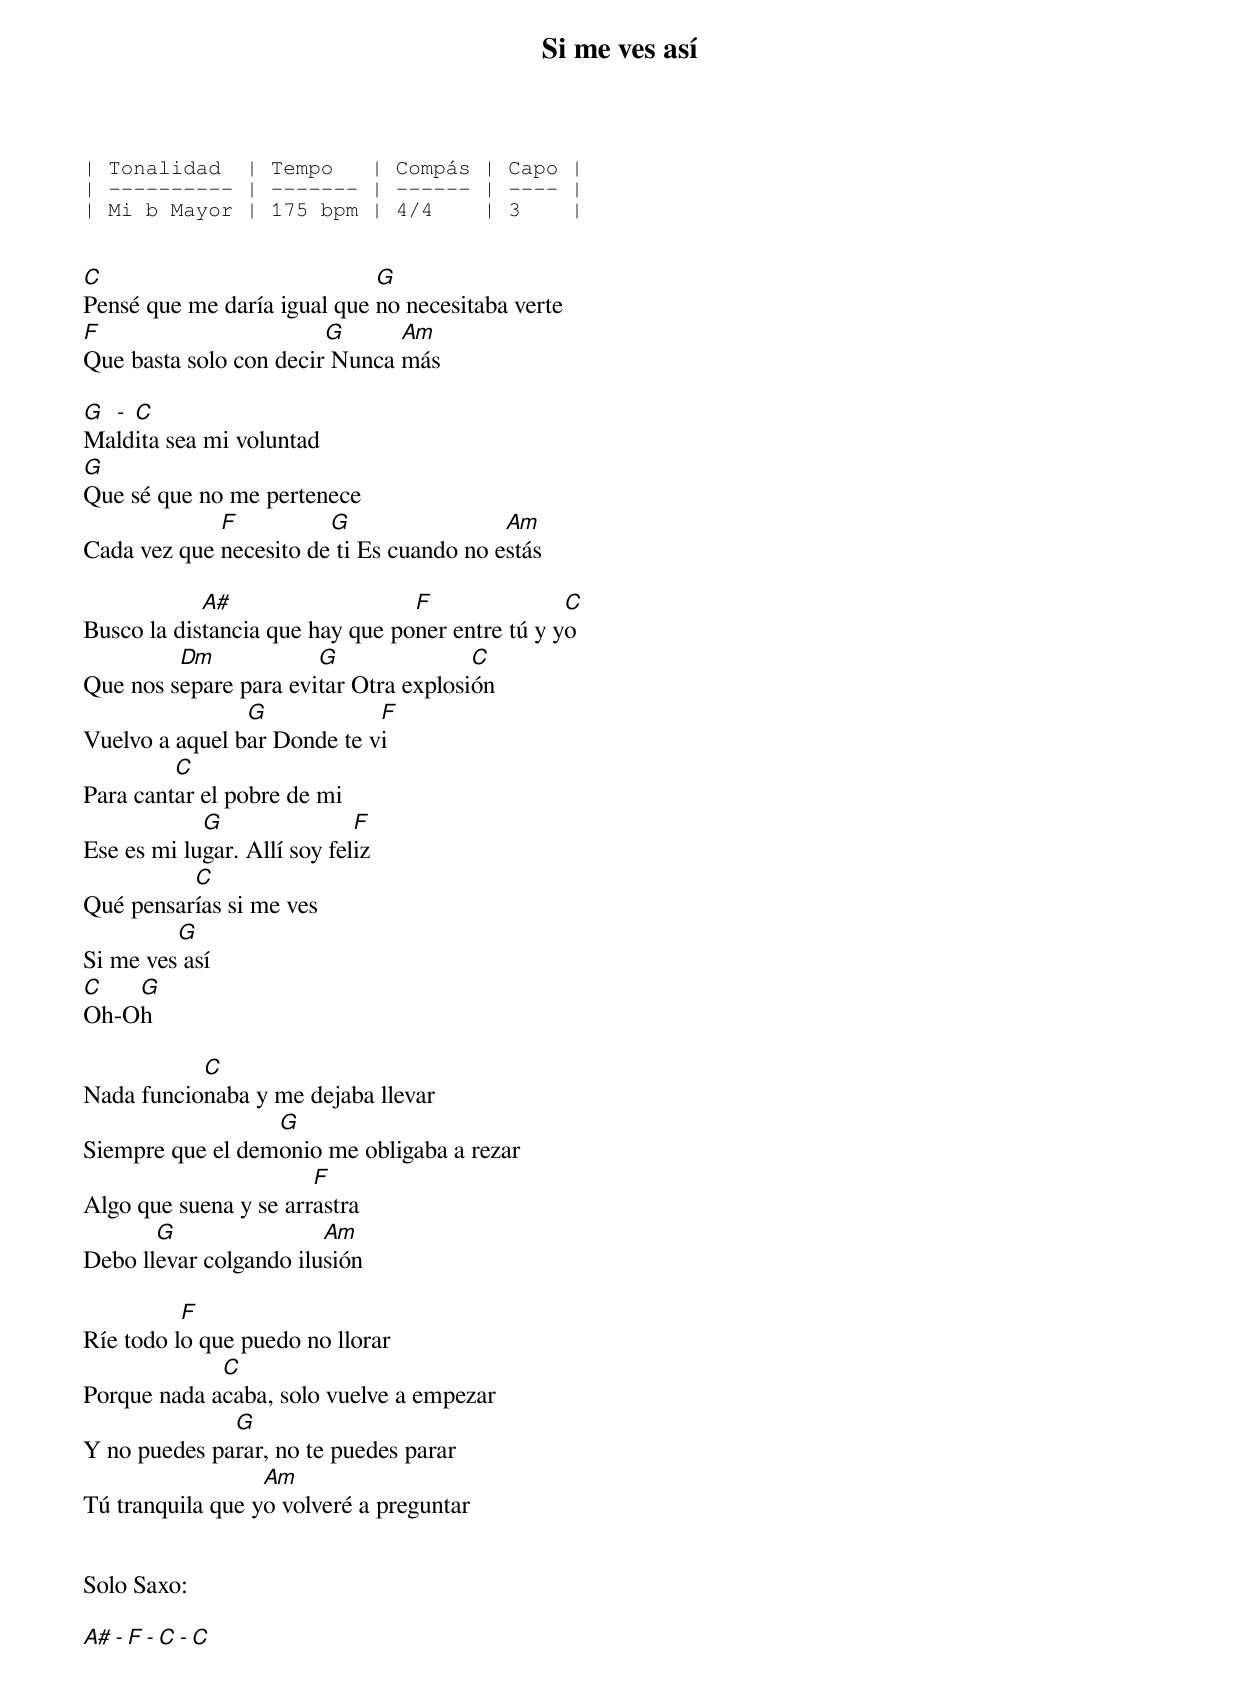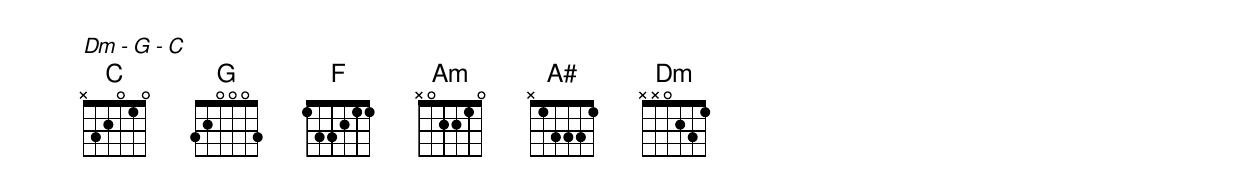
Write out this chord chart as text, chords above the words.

Si me ves así


| Tonalidad  | Tempo   | Compás | Capo |
| ---------- | ------- | ------ | ---- |
| Mi b Mayor | 175 bpm | 4/4    | 3    |


C                            G
Pensé que me daría igual que no necesitaba verte
F                       G      Am
Que basta solo con decir Nunca más

G - C
Maldita sea mi voluntad
G
Que sé que no me pertenece
             F          G                 Am
Cada vez que necesito de ti Es cuando no estás

            A#                   F               C
Busco la distancia que hay que poner entre tú y yo
         Dm            G               C
Que nos separe para evitar Otra explosión
                G            F
Vuelvo a aquel bar Donde te vi
         C
Para cantar el pobre de mi
            G                F
Ese es mi lugar. Allí soy feliz
          C
Qué pensarías si me ves
         G
Si me ves así
C   G
Oh-Oh

           C
Nada funcionaba y me dejaba llevar
                  G
Siempre que el demonio me obligaba a rezar
                       F
Algo que suena y se arrastra
       G                Am
Debo llevar colgando ilusión

          F
Ríe todo lo que puedo no llorar
             C
Porque nada acaba, solo vuelve a empezar
              G
Y no puedes parar, no te puedes parar
                  Am
Tú tranquila que yo volveré a preguntar


Solo Saxo:

A# - F - C - C
Dm - G - C
